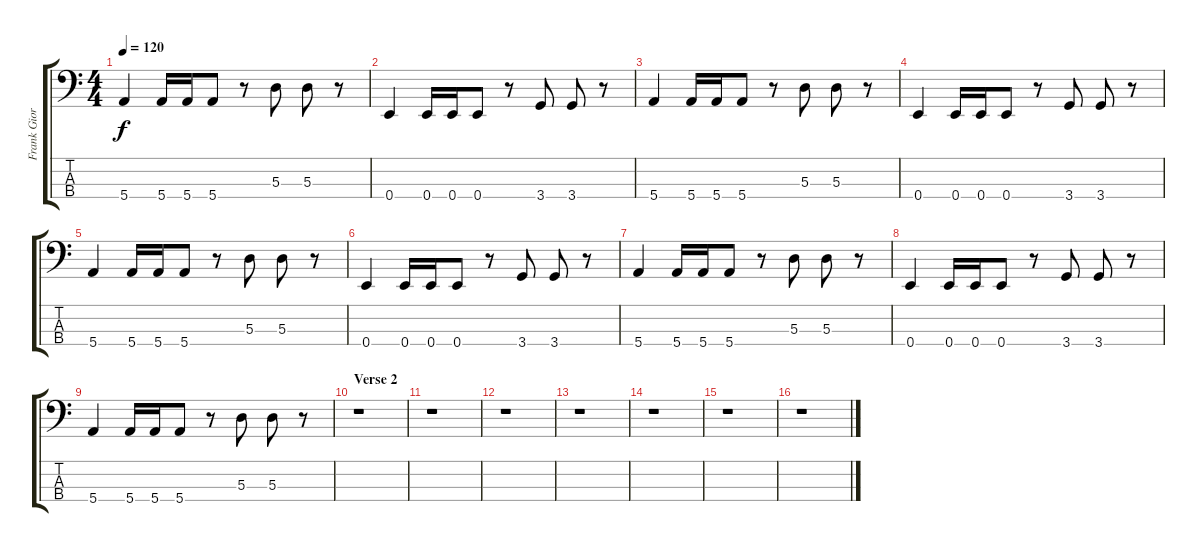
\track ("Frank Giordano" "Frank Gior") {instrument electricbasspick}
\staff {score tabs}
\tuning (G2 D2 A1 E1) {hide}
\ts (4 4)
\tempo 120
\clef f4
\ks c
5.4.4{dy f} 5.4.16 5.4.16 5.4.8 r.8 5.3.8 5.3.8 r.8 |
0.4.4 0.4.16 0.4.16 0.4.8 r.8 3.4.8 3.4.8 r.8 |
5.4.4 5.4.16 5.4.16 5.4.8 r.8 5.3.8 5.3.8 r.8 |
0.4.4 0.4.16 0.4.16 0.4.8 r.8 3.4.8 3.4.8 r.8 |
5.4.4 5.4.16 5.4.16 5.4.8 r.8 5.3.8 5.3.8 r.8 |
0.4.4 0.4.16 0.4.16 0.4.8 r.8 3.4.8 3.4.8 r.8 |
5.4.4 5.4.16 5.4.16 5.4.8 r.8 5.3.8 5.3.8 r.8 |
0.4.4 0.4.16 0.4.16 0.4.8 r.8 3.4.8 3.4.8 r.8 |
5.4.4 5.4.16 5.4.16 5.4.8 r.8 5.3.8 5.3.8 r.8 |
\section ("" "Verse 2")
r.1 |
r.1 |
r.1 |
r.1 |
r.1 |
r.1 |
r.1
